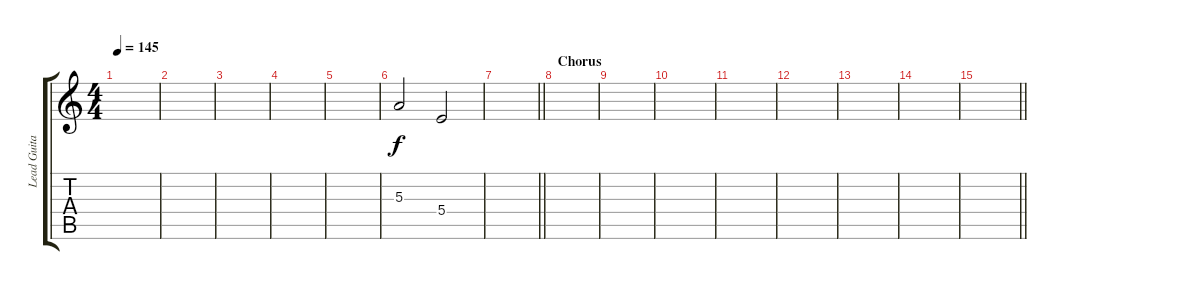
\track ("Lead Guitar" "Lead Guita") {instrument overdrivenguitar}
\staff {score tabs}
\tuning (Db4 Ab3 E3 B2 Gb2 Db2) {hide}
\ts (4 4)
\tempo 145
\clef g2
\ks c
|
|
|
|
|
5.3.2 5.4.2 |
\barLineRight lightlight
|
\section ("" "Chorus")
|
|
|
|
|
|
|
\barLineRight lightlight
